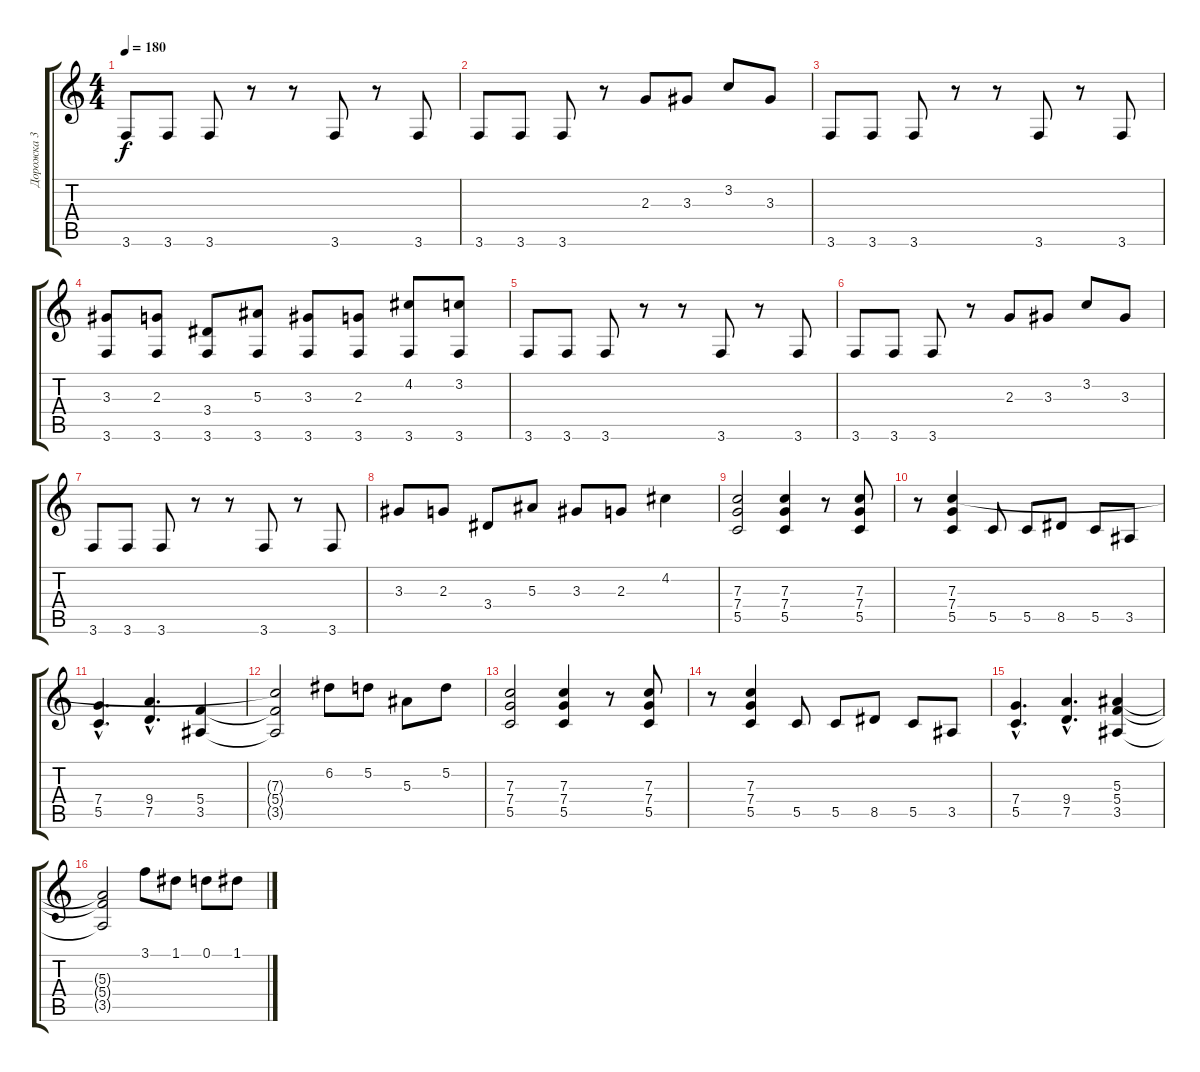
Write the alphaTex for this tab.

\track ("Дорожка 3" "Дорожка 3") {instrument distortionguitar}
\staff {score tabs}
\tuning (D4 A3 F3 C3 G2 D2) {hide}
\ts (4 4)
\tempo 180
\clef g2
\ks c
3.6.8{dy f} 3.6.8 3.6.8 r.8 r.8 3.6.8 r.8 3.6.8 |
3.6.8 3.6.8 3.6.8 r.8 2.3.8 3.3.8 3.2.8 3.3.8 |
3.6.8 3.6.8 3.6.8 r.8 r.8 3.6.8 r.8 3.6.8 |
(3.3 3.6).8 (2.3 3.6).8 (3.4 3.6).8 (5.3 3.6).8 (3.3 3.6).8 (2.3 3.6).8 (4.2 3.6).8 (3.2 3.6).8 |
3.6.8 3.6.8 3.6.8 r.8 r.8 3.6.8 r.8 3.6.8 |
3.6.8 3.6.8 3.6.8 r.8 2.3.8 3.3.8 3.2.8 3.3.8 |
3.6.8 3.6.8 3.6.8 r.8 r.8 3.6.8 r.8 3.6.8 |
3.3.8 2.3.8 3.4.8 5.3.8 3.3.8 2.3.8 4.2.4 |
(7.3 7.4 5.5).2 (7.3 7.4 5.5).4 r.8 (7.3 7.4 5.5).8 |
r.8 (7.3 7.4 5.5).4 5.5.8 5.5.8 8.5.8 5.5.8 3.5.8 |
(7.4{hac} 5.5{hac}).4{d} (9.4{hac} 7.5{hac}).4{d} (5.4 3.5).4 |
(7.3{t} 5.4{t} 3.5{t}).2 6.2.8 5.2.8 5.3.8 5.2.8 |
(7.3 7.4 5.5).2 (7.3 7.4 5.5).4 r.8 (7.3 7.4 5.5).8 |
r.8 (7.3 7.4 5.5).4 5.5.8 5.5.8 8.5.8 5.5.8 3.5.8 |
(7.4{hac} 5.5{hac}).4{d} (9.4{hac} 7.5{hac}).4{d} (5.3 5.4 3.5).4 |
(5.3{t} 5.4{t} 3.5{t}).2 3.1.8 1.1.8 0.1.8 1.1.8
